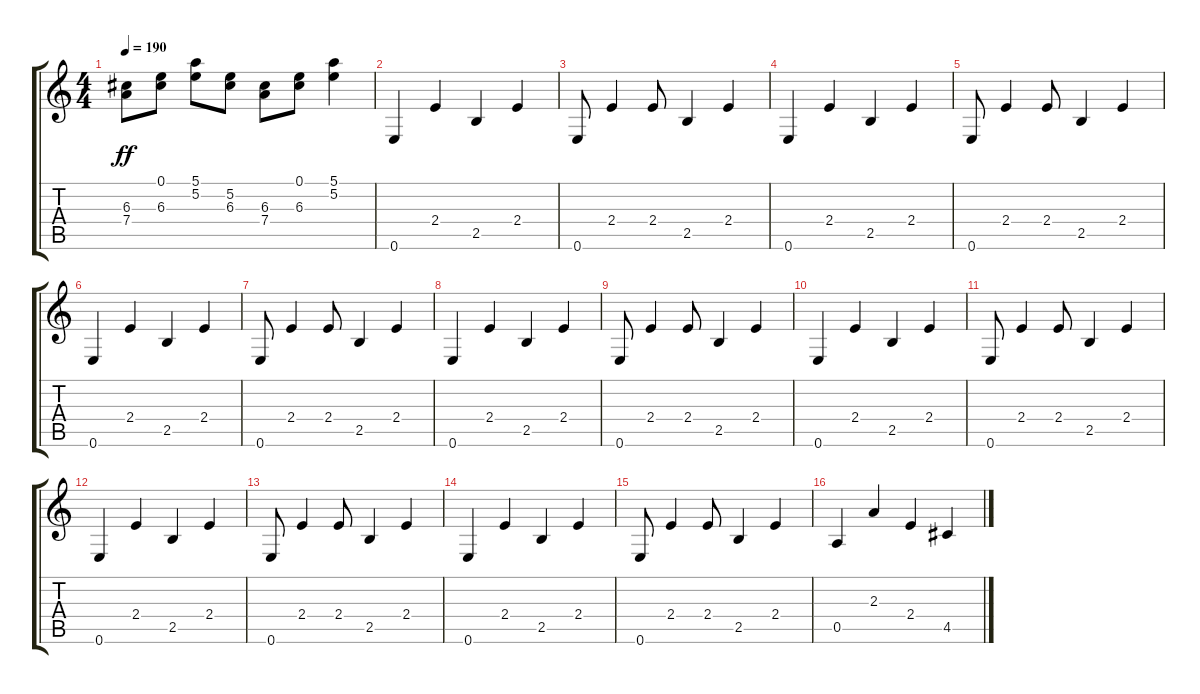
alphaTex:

\track "" {instrument acousticbass}
\staff {score tabs}
\tuning (E4 B3 G3 D3 A2 E2) {hide}
\ts (4 4)
\tempo 190
\clef g2
\ks c
(6.3 7.4).8{dy ff} (0.1 6.3).8 (5.1 5.2).8 (5.2 6.3).8 (6.3 7.4).8 (0.1 6.3).8 (5.1 5.2).4 |
0.6.4 2.4.4 2.5.4 2.4.4 |
0.6.8 2.4.4 2.4.8 2.5.4 2.4.4 |
0.6.4 2.4.4 2.5.4 2.4.4 |
0.6.8 2.4.4 2.4.8 2.5.4 2.4.4 |
0.6.4 2.4.4 2.5.4 2.4.4 |
0.6.8 2.4.4 2.4.8 2.5.4 2.4.4 |
0.6.4 2.4.4 2.5.4 2.4.4 |
0.6.8 2.4.4 2.4.8 2.5.4 2.4.4 |
0.6.4 2.4.4 2.5.4 2.4.4 |
0.6.8 2.4.4 2.4.8 2.5.4 2.4.4 |
0.6.4 2.4.4 2.5.4 2.4.4 |
0.6.8 2.4.4 2.4.8 2.5.4 2.4.4 |
0.6.4 2.4.4 2.5.4 2.4.4 |
0.6.8 2.4.4 2.4.8 2.5.4 2.4.4 |
0.5.4 2.3.4 2.4.4 4.5.4
